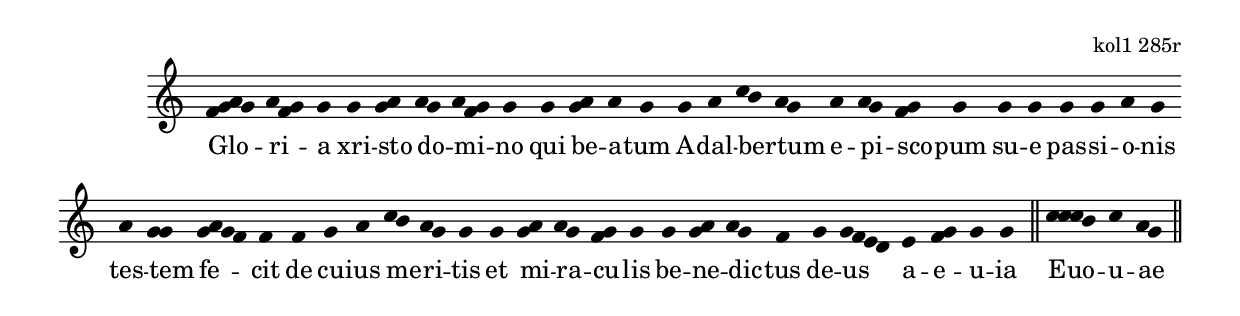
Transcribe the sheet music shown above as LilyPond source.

\version "2.19.32"

\include "../lib/synopsis.ily"

\score {
  \transpose c c' {
    \plainchant
    \melisma { f g a g } \melisma { a f g } g \bar "" g \melisma { g a } \bar "" \melisma { a g } \melisma { a f g } g \bar "" g \bar "" \melisma { g a } a g \bar "" g a \melisma { c' b } \melisma { a g } \bar "" a \melisma { a g } \melisma { f g } g \bar "" g g \bar "" g g a g \bar "" a \melisma { g g } \bar "" \melisma { g a g f } f \bar "" f \bar "" g a \bar "" \melisma { c' b } \melisma { a g } g \bar "" g \bar "" \melisma { g a } \melisma { a g } \melisma { f g } g \bar "" g \melisma { g a } \melisma { a g } f \bar "" g \melisma { g f e d } \bar "" e \melisma { f g } g g \bar "||" \melisma { c' c' c' b } c' \melisma { a g } \bar "||"
  }
  \addlyrics {
     Glo -- ri -- a xri -- sto do -- mi -- no qui be -- a -- tum A -- dal -- ber -- tum e -- pi -- sco -- pum su -- e pas -- si -- o -- nis tes -- tem fe -- cit de cu -- ius me -- ri -- tis et mi -- ra -- cu -- lis be -- ne -- dic -- tus de -- us a -- e -- u -- ia  Euo -- u -- ae
  }
  \header {
    quid = "antiphona"
    fontes = "kol1 285r"
  }
}